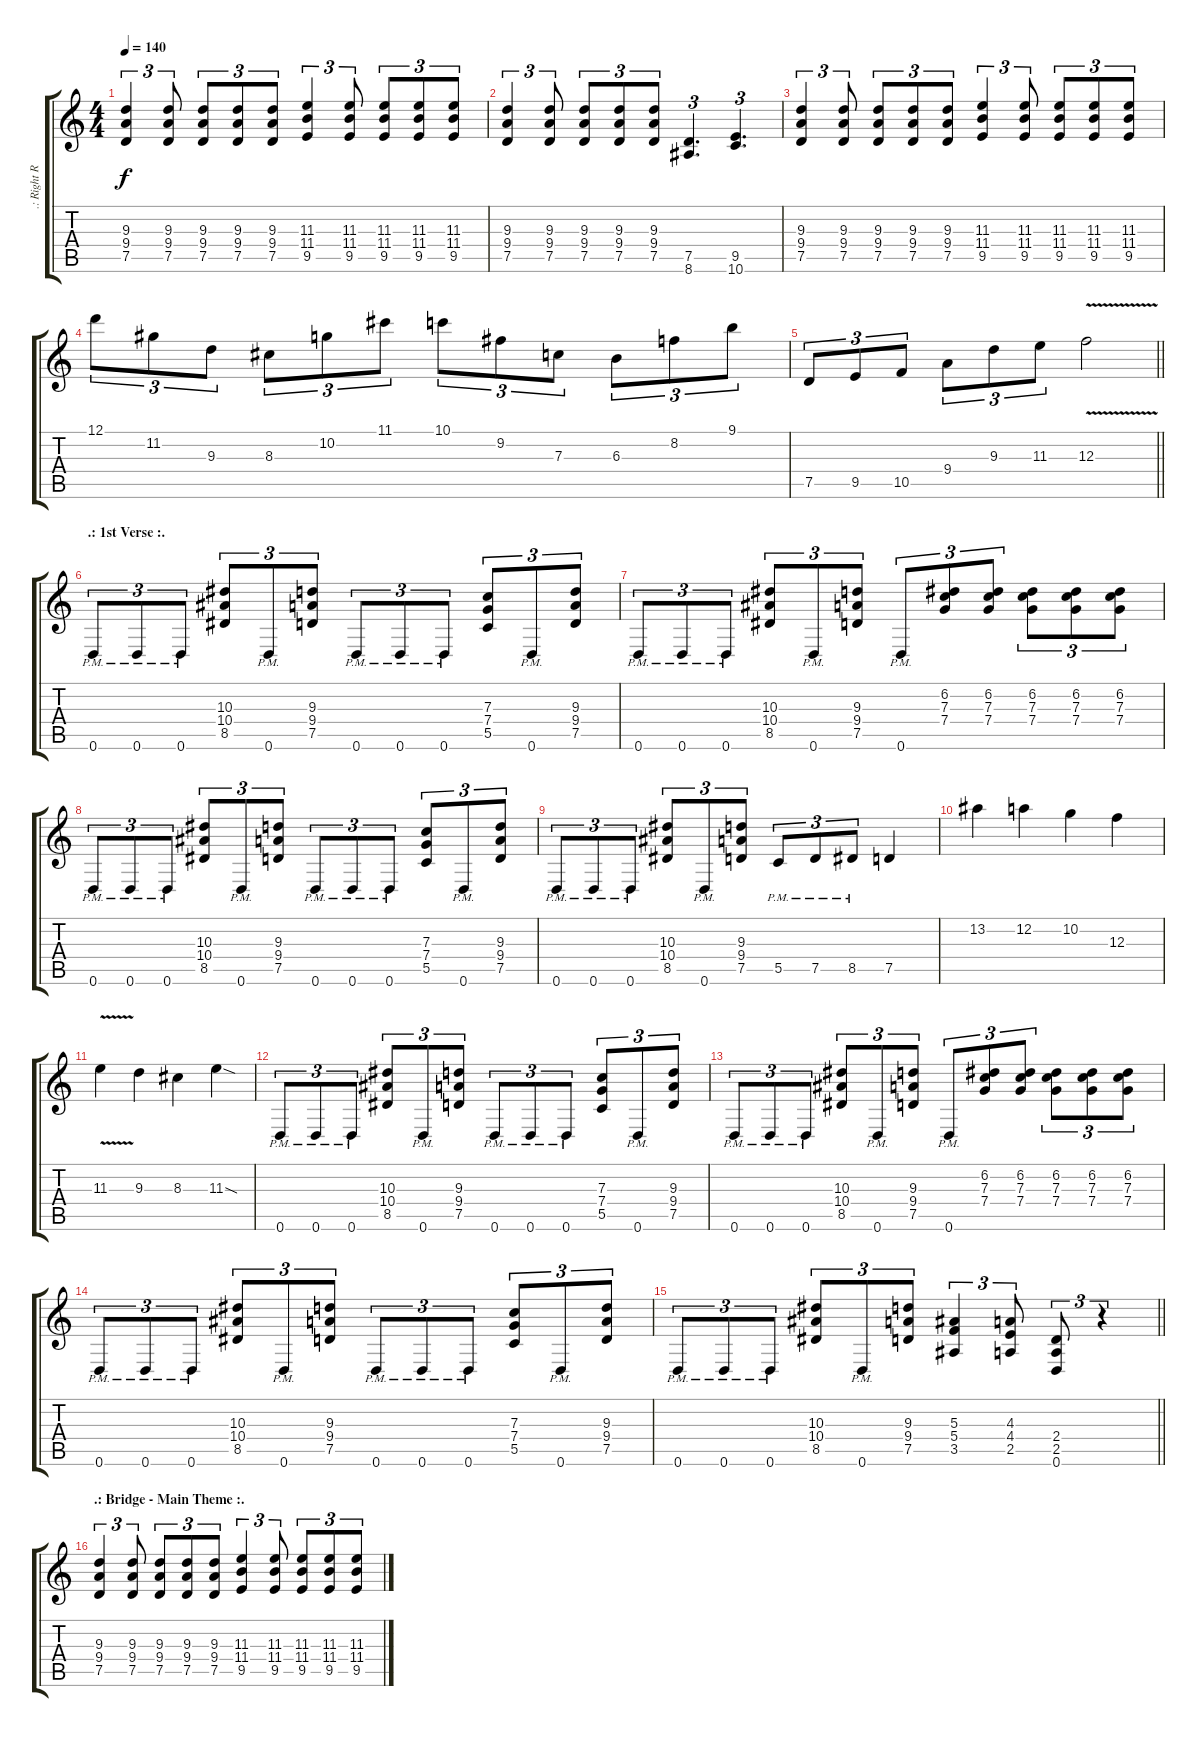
\track (".: Right Rythm Guitar :." ".: Right R") {mute instrument distortionguitar}
\staff {score tabs}
\tuning (D4 A3 F3 C3 G2 D2) {hide}
\ts (4 4)
\tempo 140
\clef g2
\ks c
(9.3 9.4 7.5).4{tu (3 2) dy f} (9.3 9.4 7.5).8{tu (3 2)} (9.3 9.4 7.5).8{tu (3 2)} (9.3 9.4 7.5).8{tu (3 2)} (9.3 9.4 7.5).8{tu (3 2)} (11.3 11.4 9.5).4{tu (3 2)} (11.3 11.4 9.5).8{tu (3 2)} (11.3 11.4 9.5).8{tu (3 2)} (11.3 11.4 9.5).8{tu (3 2)} (11.3 11.4 9.5).8{tu (3 2)} |
(9.3 9.4 7.5).4{tu (3 2)} (9.3 9.4 7.5).8{tu (3 2)} (9.3 9.4 7.5).8{tu (3 2)} (9.3 9.4 7.5).8{tu (3 2)} (9.3 9.4 7.5).8{tu (3 2)} (7.5 8.6).4{d tu (3 2)} (9.5 10.6).4{d tu (3 2)} |
(9.3 9.4 7.5).4{tu (3 2)} (9.3 9.4 7.5).8{tu (3 2)} (9.3 9.4 7.5).8{tu (3 2)} (9.3 9.4 7.5).8{tu (3 2)} (9.3 9.4 7.5).8{tu (3 2)} (11.3 11.4 9.5).4{tu (3 2)} (11.3 11.4 9.5).8{tu (3 2)} (11.3 11.4 9.5).8{tu (3 2)} (11.3 11.4 9.5).8{tu (3 2)} (11.3 11.4 9.5).8{tu (3 2)} |
12.1.8{tu (3 2)} 11.2.8{tu (3 2)} 9.3.8{tu (3 2)} 8.3.8{tu (3 2)} 10.2.8{tu (3 2)} 11.1.8{tu (3 2)} 10.1.8{tu (3 2)} 9.2.8{tu (3 2)} 7.3.8{tu (3 2)} 6.3.8{tu (3 2)} 8.2.8{tu (3 2)} 9.1.8{tu (3 2)} |
\barLineRight lightlight
7.5.8{tu (3 2)} 9.5.8{tu (3 2)} 10.5.8{tu (3 2)} 9.4.8{tu (3 2)} 9.3.8{tu (3 2)} 11.3.8{tu (3 2)} 12.3{v}.2 |
\section ("" ".: 1st Verse :.")
0.6{pm}.8{tu (3 2)} 0.6{pm}.8{tu (3 2)} 0.6{pm}.8{tu (3 2)} (10.3 10.4 8.5).8{tu (3 2)} 0.6{pm}.8{tu (3 2)} (9.3 9.4 7.5).8{tu (3 2)} 0.6{pm}.8{tu (3 2)} 0.6{pm}.8{tu (3 2)} 0.6{pm}.8{tu (3 2)} (7.3 7.4 5.5).8{tu (3 2)} 0.6{pm}.8{tu (3 2)} (9.3 9.4 7.5).8{tu (3 2)} |
0.6{pm}.8{tu (3 2)} 0.6{pm}.8{tu (3 2)} 0.6{pm}.8{tu (3 2)} (10.3 10.4 8.5).8{tu (3 2)} 0.6{pm}.8{tu (3 2)} (9.3 9.4 7.5).8{tu (3 2)} 0.6{pm}.8{tu (3 2)} (6.2 7.3 7.4).8{tu (3 2)} (6.2 7.3 7.4).8{tu (3 2)} (6.2 7.3 7.4).8{tu (3 2)} (6.2 7.3 7.4).8{tu (3 2)} (6.2 7.3 7.4).8{tu (3 2)} |
0.6{pm}.8{tu (3 2)} 0.6{pm}.8{tu (3 2)} 0.6{pm}.8{tu (3 2)} (10.3 10.4 8.5).8{tu (3 2)} 0.6{pm}.8{tu (3 2)} (9.3 9.4 7.5).8{tu (3 2)} 0.6{pm}.8{tu (3 2)} 0.6{pm}.8{tu (3 2)} 0.6{pm}.8{tu (3 2)} (7.3 7.4 5.5).8{tu (3 2)} 0.6{pm}.8{tu (3 2)} (9.3 9.4 7.5).8{tu (3 2)} |
0.6{pm}.8{tu (3 2)} 0.6{pm}.8{tu (3 2)} 0.6{pm}.8{tu (3 2)} (10.3 10.4 8.5).8{tu (3 2)} 0.6{pm}.8{tu (3 2)} (9.3 9.4 7.5).8{tu (3 2)} 5.5{pm}.8{tu (3 2)} 7.5{pm}.8{tu (3 2)} 8.5{pm}.8{tu (3 2)} 7.5.4 |
13.2.4 12.2.4 10.2.4 12.3.4 |
11.3{v}.4 9.3.4 8.3.4 11.3{sod}.4 |
0.6{pm}.8{tu (3 2)} 0.6{pm}.8{tu (3 2)} 0.6{pm}.8{tu (3 2)} (10.3 10.4 8.5).8{tu (3 2)} 0.6{pm}.8{tu (3 2)} (9.3 9.4 7.5).8{tu (3 2)} 0.6{pm}.8{tu (3 2)} 0.6{pm}.8{tu (3 2)} 0.6{pm}.8{tu (3 2)} (7.3 7.4 5.5).8{tu (3 2)} 0.6{pm}.8{tu (3 2)} (9.3 9.4 7.5).8{tu (3 2)} |
0.6{pm}.8{tu (3 2)} 0.6{pm}.8{tu (3 2)} 0.6{pm}.8{tu (3 2)} (10.3 10.4 8.5).8{tu (3 2)} 0.6{pm}.8{tu (3 2)} (9.3 9.4 7.5).8{tu (3 2)} 0.6{pm}.8{tu (3 2)} (6.2 7.3 7.4).8{tu (3 2)} (6.2 7.3 7.4).8{tu (3 2)} (6.2 7.3 7.4).8{tu (3 2)} (6.2 7.3 7.4).8{tu (3 2)} (6.2 7.3 7.4).8{tu (3 2)} |
0.6{pm}.8{tu (3 2)} 0.6{pm}.8{tu (3 2)} 0.6{pm}.8{tu (3 2)} (10.3 10.4 8.5).8{tu (3 2)} 0.6{pm}.8{tu (3 2)} (9.3 9.4 7.5).8{tu (3 2)} 0.6{pm}.8{tu (3 2)} 0.6{pm}.8{tu (3 2)} 0.6{pm}.8{tu (3 2)} (7.3 7.4 5.5).8{tu (3 2)} 0.6{pm}.8{tu (3 2)} (9.3 9.4 7.5).8{tu (3 2)} |
\barLineRight lightlight
0.6{pm}.8{tu (3 2)} 0.6{pm}.8{tu (3 2)} 0.6{pm}.8{tu (3 2)} (10.3 10.4 8.5).8{tu (3 2)} 0.6{pm}.8{tu (3 2)} (9.3 9.4 7.5).8{tu (3 2)} (5.3 5.4 3.5).4{tu (3 2)} (4.3 4.4 2.5).8{tu (3 2)} (2.4 2.5 0.6).8{tu (3 2)} r.4{tu (3 2)} |
\section ("" ".: Bridge - Main Theme :.")
(9.3 9.4 7.5).4{tu (3 2)} (9.3 9.4 7.5).8{tu (3 2)} (9.3 9.4 7.5).8{tu (3 2)} (9.3 9.4 7.5).8{tu (3 2)} (9.3 9.4 7.5).8{tu (3 2)} (11.3 11.4 9.5).4{tu (3 2)} (11.3 11.4 9.5).8{tu (3 2)} (11.3 11.4 9.5).8{tu (3 2)} (11.3 11.4 9.5).8{tu (3 2)} (11.3 11.4 9.5).8{tu (3 2)}
